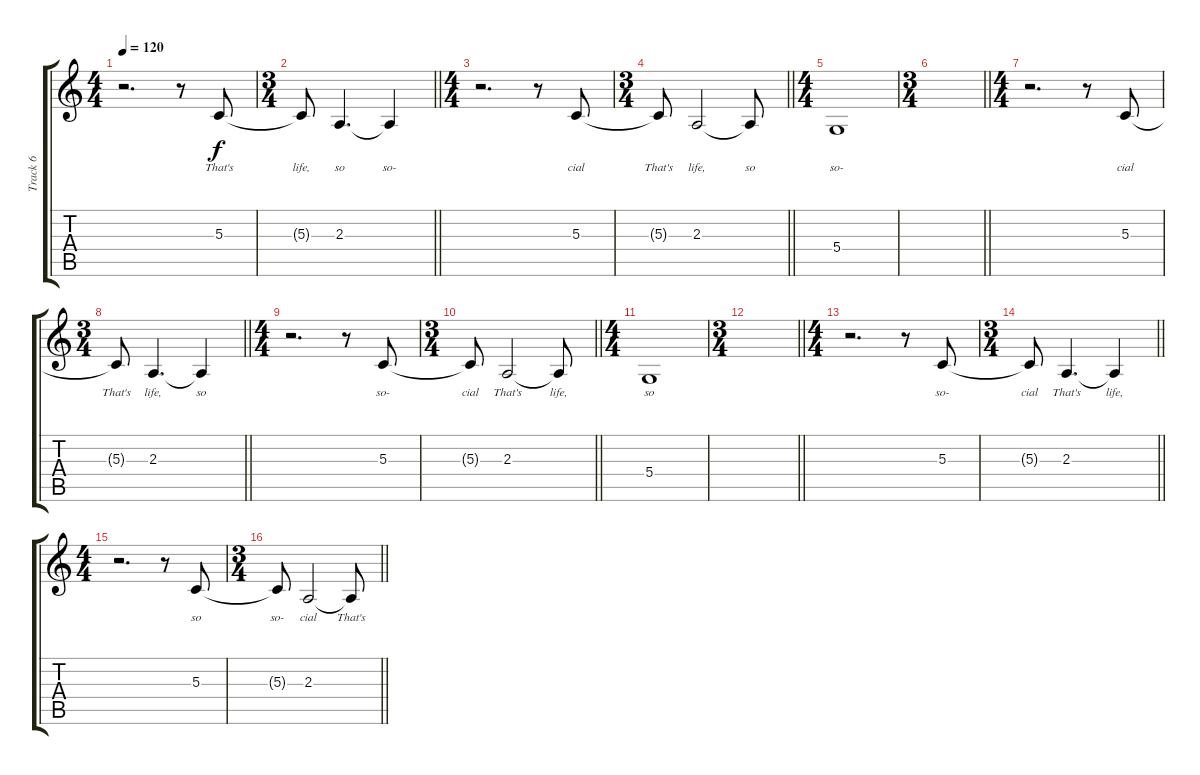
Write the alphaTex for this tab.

\track ("Track 6" "Track 6") {instrument clarinet}
\staff {score tabs}
\tuning (E4 B3 G3 D3 A2 E2) {hide}
\ts (4 4)
\tempo 120
\clef g2
\ks c
r.2{d dy f} r.8 5.3.8{lyrics (0 "That's") lyrics (1 "") lyrics (2 "") lyrics (3 "") lyrics (4 "")} |
\ts (3 4)
\barLineRight lightlight
5.3{t}.8{lyrics (0 "life,") lyrics (1 "") lyrics (2 "") lyrics (3 "") lyrics (4 "")} 2.3.4{d lyrics (0 "so") lyrics (1 "") lyrics (2 "") lyrics (3 "") lyrics (4 "")} 2.3{t}.4{lyrics (0 "so-") lyrics (1 "") lyrics (2 "") lyrics (3 "") lyrics (4 "")} |
\ts (4 4)
r.2{d} r.8 5.3.8{lyrics (0 "cial") lyrics (1 "") lyrics (2 "") lyrics (3 "") lyrics (4 "")} |
\ts (3 4)
\barLineRight lightlight
5.3{t}.8{lyrics (0 "That's") lyrics (1 "") lyrics (2 "") lyrics (3 "") lyrics (4 "")} 2.3.2{lyrics (0 "life,") lyrics (1 "") lyrics (2 "") lyrics (3 "") lyrics (4 "")} 2.3{t}.8{lyrics (0 "so") lyrics (1 "") lyrics (2 "") lyrics (3 "") lyrics (4 "")} |
\ts (4 4)
5.4.1{lyrics (0 "so-") lyrics (1 "") lyrics (2 "") lyrics (3 "") lyrics (4 "")} |
\ts (3 4)
\barLineRight lightlight
|
\ts (4 4)
r.2{d} r.8 5.3.8{lyrics (0 "cial") lyrics (1 "") lyrics (2 "") lyrics (3 "") lyrics (4 "")} |
\ts (3 4)
\barLineRight lightlight
5.3{t}.8{lyrics (0 "That's") lyrics (1 "") lyrics (2 "") lyrics (3 "") lyrics (4 "")} 2.3.4{d lyrics (0 "life,") lyrics (1 "") lyrics (2 "") lyrics (3 "") lyrics (4 "")} 2.3{t}.4{lyrics (0 "so") lyrics (1 "") lyrics (2 "") lyrics (3 "") lyrics (4 "")} |
\ts (4 4)
r.2{d} r.8 5.3.8{lyrics (0 "so-") lyrics (1 "") lyrics (2 "") lyrics (3 "") lyrics (4 "")} |
\ts (3 4)
\barLineRight lightlight
5.3{t}.8{lyrics (0 "cial") lyrics (1 "") lyrics (2 "") lyrics (3 "") lyrics (4 "")} 2.3.2{lyrics (0 "That's") lyrics (1 "") lyrics (2 "") lyrics (3 "") lyrics (4 "")} 2.3{t}.8{lyrics (0 "life,") lyrics (1 "") lyrics (2 "") lyrics (3 "") lyrics (4 "")} |
\ts (4 4)
5.4.1{lyrics (0 "so") lyrics (1 "") lyrics (2 "") lyrics (3 "") lyrics (4 "")} |
\ts (3 4)
\barLineRight lightlight
|
\ts (4 4)
r.2{d} r.8 5.3.8{lyrics (0 "so-") lyrics (1 "") lyrics (2 "") lyrics (3 "") lyrics (4 "")} |
\ts (3 4)
\barLineRight lightlight
5.3{t}.8{lyrics (0 "cial") lyrics (1 "") lyrics (2 "") lyrics (3 "") lyrics (4 "")} 2.3.4{d lyrics (0 "That's") lyrics (1 "") lyrics (2 "") lyrics (3 "") lyrics (4 "")} 2.3{t}.4{lyrics (0 "life,") lyrics (1 "") lyrics (2 "") lyrics (3 "") lyrics (4 "")} |
\ts (4 4)
r.2{d} r.8 5.3.8{lyrics (0 "so") lyrics (1 "") lyrics (2 "") lyrics (3 "") lyrics (4 "")} |
\ts (3 4)
\barLineRight lightlight
5.3{t}.8{lyrics (0 "so-") lyrics (1 "") lyrics (2 "") lyrics (3 "") lyrics (4 "")} 2.3.2{lyrics (0 "cial") lyrics (1 "") lyrics (2 "") lyrics (3 "") lyrics (4 "")} 2.3{t}.8{lyrics (0 "That's") lyrics (1 "") lyrics (2 "") lyrics (3 "") lyrics (4 "")}
